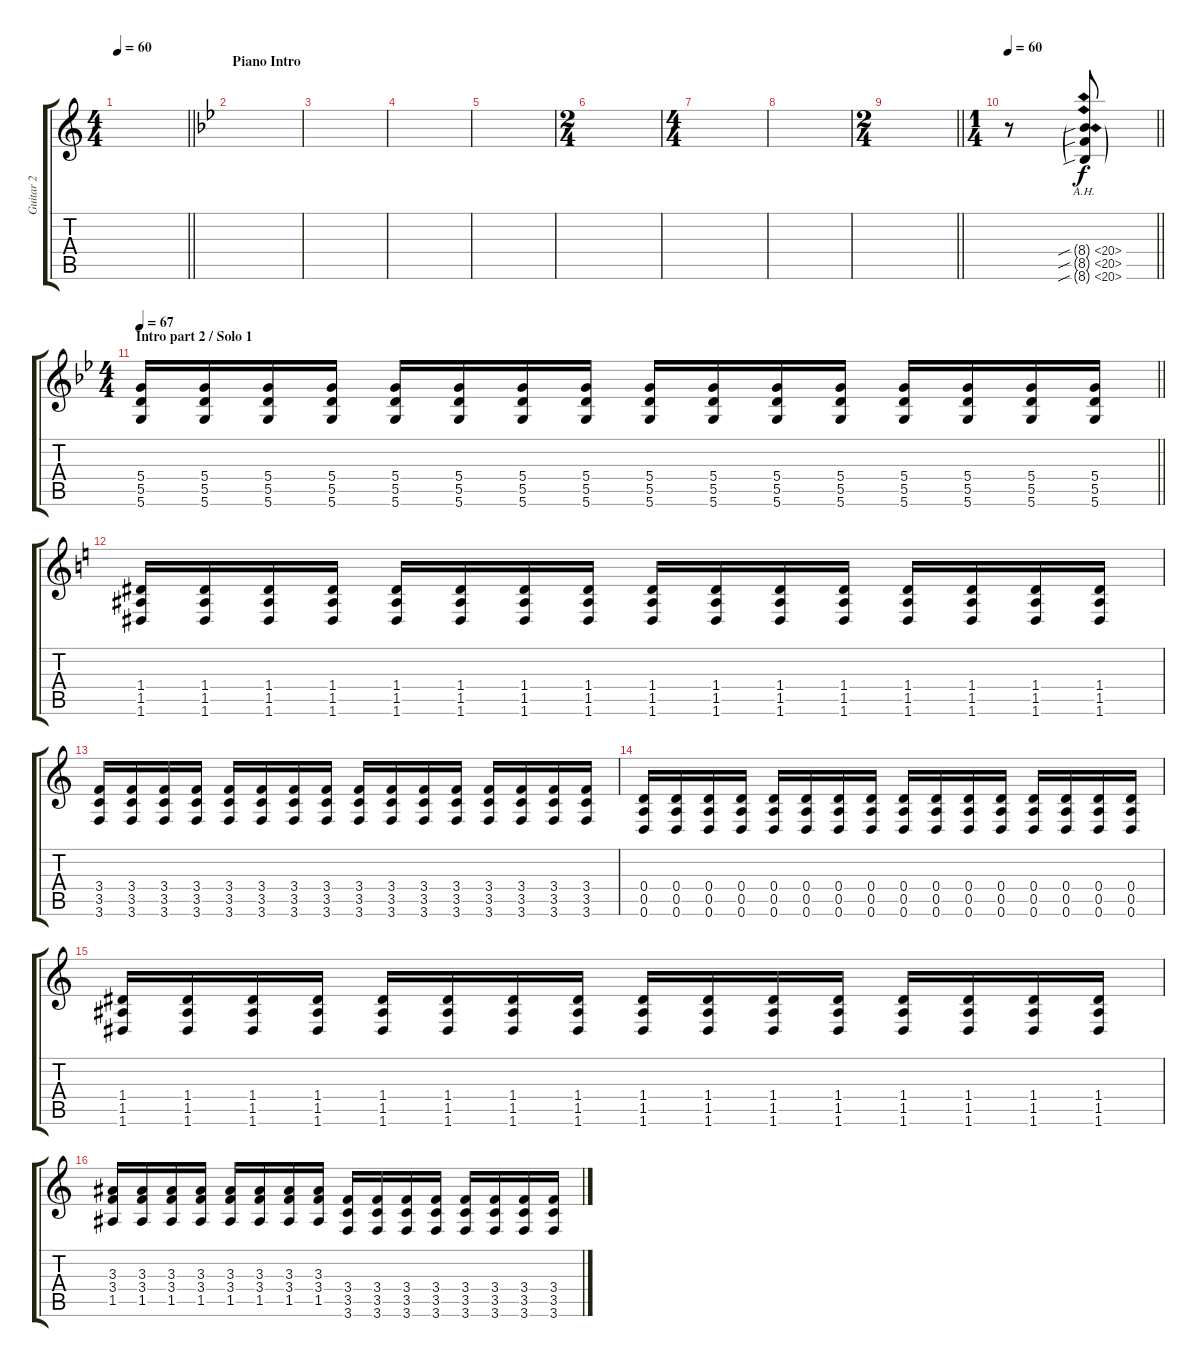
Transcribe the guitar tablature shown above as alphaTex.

\track ("Guitar 2" "Guitar 2") {instrument distortionguitar}
\staff {score tabs}
\tuning (E4 B3 G3 D3 A2 D2) {hide}
\ts (4 4)
\tempo 60
\clef g2
\barLineRight lightlight
\ks c
|
\section ("" "Piano Intro")
\ks bb
|
|
|
|
\ts (2 4)
|
\ts (4 4)
|
|
\ts (2 4)
\barLineRight lightlight
|
\ts (1 4)
\tempo 67
\tempo 60
\barLineRight lightlight
r.8{volume 5} (8.4{ah 12 sib g} 8.5{ah 12 sib g} 8.6{ah 12 sib g}).8 |
\ts (4 4)
\section ("" "Intro part 2 / Solo 1")
\tempo 67
\barLineRight lightlight
(5.4 5.5 5.6).16{dy f volume 15} (5.4 5.5 5.6).16 (5.4 5.5 5.6).16 (5.4 5.5 5.6).16 (5.4 5.5 5.6).16 (5.4 5.5 5.6).16 (5.4 5.5 5.6).16 (5.4 5.5 5.6).16 (5.4 5.5 5.6).16 (5.4 5.5 5.6).16 (5.4 5.5 5.6).16 (5.4 5.5 5.6).16 (5.4 5.5 5.6).16 (5.4 5.5 5.6).16 (5.4 5.5 5.6).16 (5.4 5.5 5.6).16 |
\ks c
(1.4 1.5 1.6).16 (1.4 1.5 1.6).16 (1.4 1.5 1.6).16 (1.4 1.5 1.6).16 (1.4 1.5 1.6).16 (1.4 1.5 1.6).16 (1.4 1.5 1.6).16 (1.4 1.5 1.6).16 (1.4 1.5 1.6).16 (1.4 1.5 1.6).16 (1.4 1.5 1.6).16 (1.4 1.5 1.6).16 (1.4 1.5 1.6).16 (1.4 1.5 1.6).16 (1.4 1.5 1.6).16 (1.4 1.5 1.6).16 |
(3.4 3.5 3.6).16 (3.4 3.5 3.6).16 (3.4 3.5 3.6).16 (3.4 3.5 3.6).16 (3.4 3.5 3.6).16 (3.4 3.5 3.6).16 (3.4 3.5 3.6).16 (3.4 3.5 3.6).16 (3.4 3.5 3.6).16 (3.4 3.5 3.6).16 (3.4 3.5 3.6).16 (3.4 3.5 3.6).16 (3.4 3.5 3.6).16 (3.4 3.5 3.6).16 (3.4 3.5 3.6).16 (3.4 3.5 3.6).16 |
(0.4 0.5 0.6).16 (0.4 0.5 0.6).16 (0.4 0.5 0.6).16 (0.4 0.5 0.6).16 (0.4 0.5 0.6).16 (0.4 0.5 0.6).16 (0.4 0.5 0.6).16 (0.4 0.5 0.6).16 (0.4 0.5 0.6).16 (0.4 0.5 0.6).16 (0.4 0.5 0.6).16 (0.4 0.5 0.6).16 (0.4 0.5 0.6).16 (0.4 0.5 0.6).16 (0.4 0.5 0.6).16 (0.4 0.5 0.6).16 |
(1.4 1.5 1.6).16 (1.4 1.5 1.6).16 (1.4 1.5 1.6).16 (1.4 1.5 1.6).16 (1.4 1.5 1.6).16 (1.4 1.5 1.6).16 (1.4 1.5 1.6).16 (1.4 1.5 1.6).16 (1.4 1.5 1.6).16 (1.4 1.5 1.6).16 (1.4 1.5 1.6).16 (1.4 1.5 1.6).16 (1.4 1.5 1.6).16 (1.4 1.5 1.6).16 (1.4 1.5 1.6).16 (1.4 1.5 1.6).16 |
(3.3 3.4 1.5).16 (3.3 3.4 1.5).16 (3.3 3.4 1.5).16 (3.3 3.4 1.5).16 (3.3 3.4 1.5).16 (3.3 3.4 1.5).16 (3.3 3.4 1.5).16 (3.3 3.4 1.5).16 (3.4 3.5 3.6).16 (3.4 3.5 3.6).16 (3.4 3.5 3.6).16 (3.4 3.5 3.6).16 (3.4 3.5 3.6).16 (3.4 3.5 3.6).16 (3.4 3.5 3.6).16 (3.4 3.5 3.6).16
